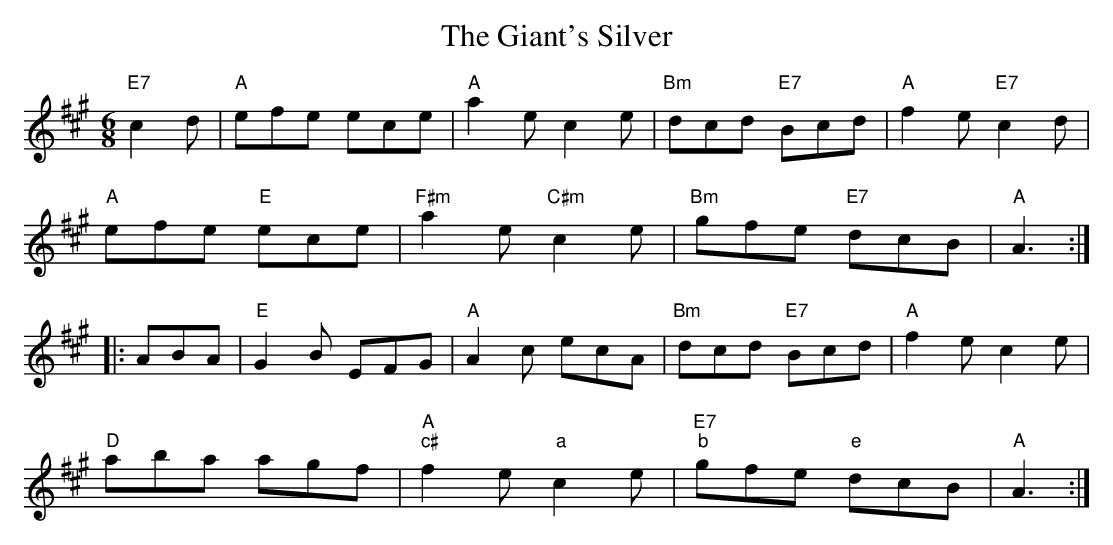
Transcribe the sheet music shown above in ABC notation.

X:1
T:The Giant's Silver
M:6/8
K:A
"E7"c2d |"A"efe ece|"A"a2e c2e|"Bm"dcd "E7"Bcd|"A"f2e "E7"c2d|
"A"efe "E"ece|"F#m"a2e "C#m"c2e|"Bm"gfe "E7"dcB|"A"A3 :|
|:ABA |"E"G2B EFG|"A"A2c ecA|"Bm"dcd "E7"Bcd|"A"f2e c2e|
"D"aba agf|"A""c#"f2e " ""a"c2e|"E7""b"gfe " ""e"dcB|"A"A3 :|
